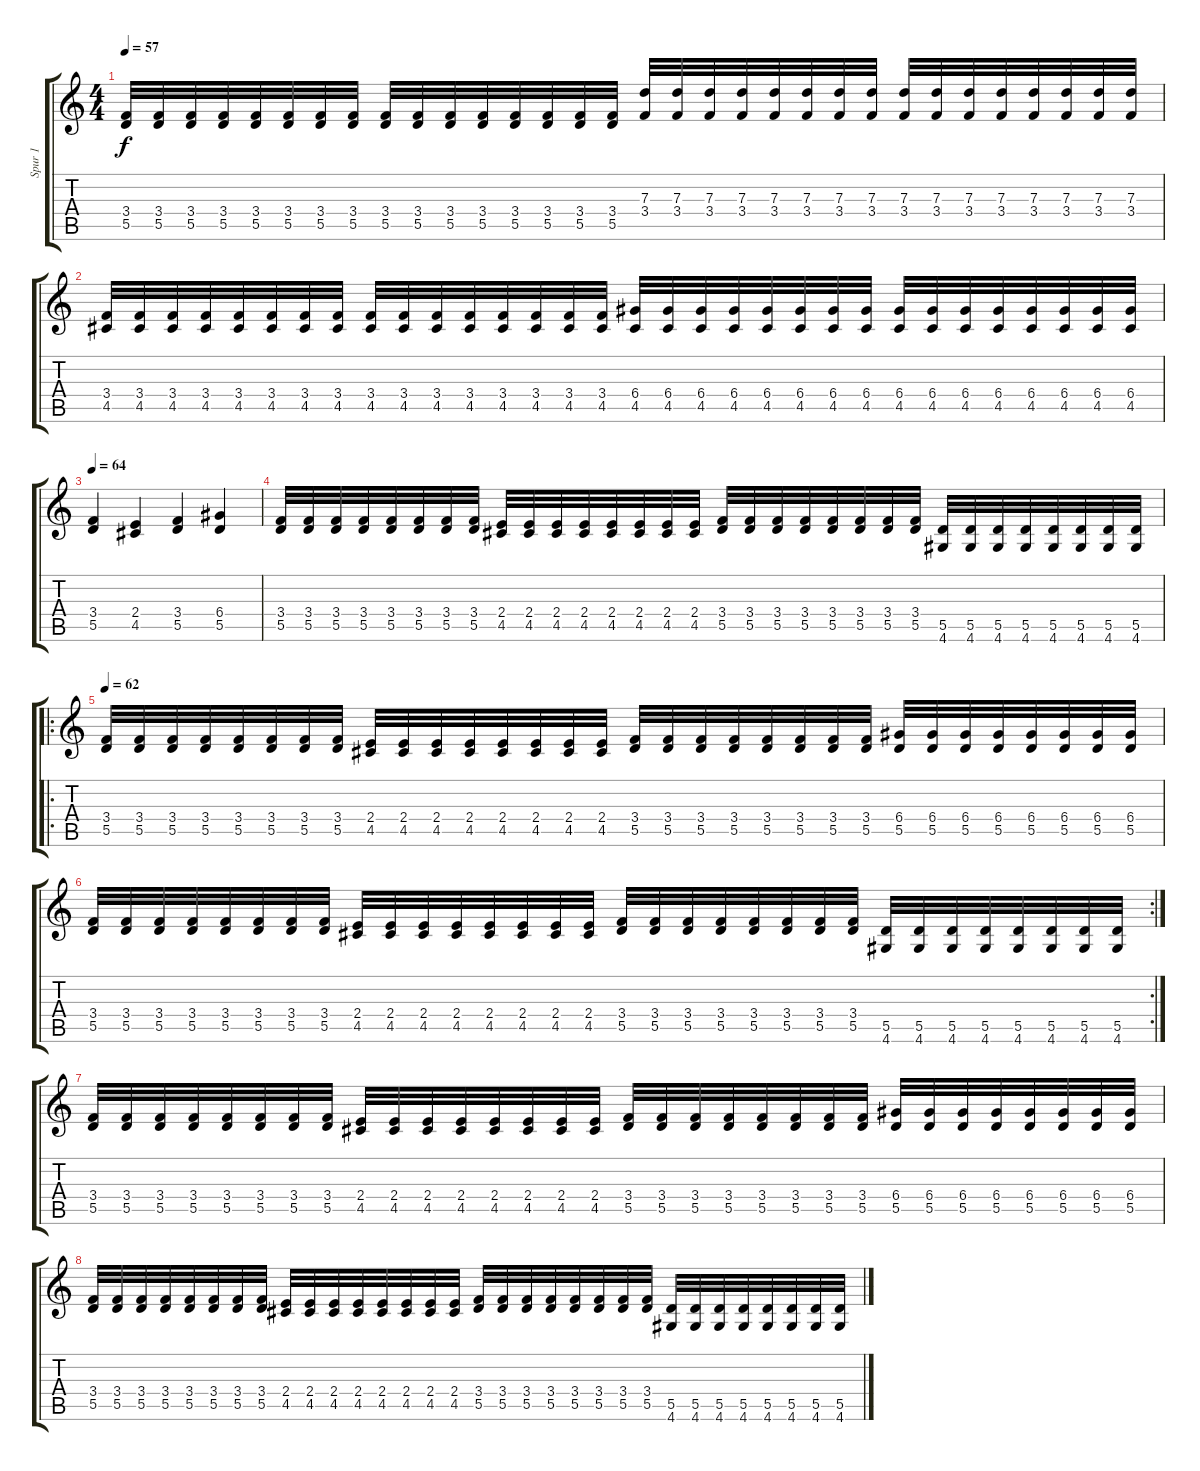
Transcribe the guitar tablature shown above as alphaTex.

\track ("Spur 1" "Spur 1") {instrument overdrivenguitar}
\staff {score tabs}
\tuning (E4 B3 G3 D3 A2 E2) {hide}
\ts (4 4)
\tempo 57
\clef g2
\ks c
(3.4 5.5).32{dy f} (3.4 5.5).32 (3.4 5.5).32 (3.4 5.5).32 (3.4 5.5).32 (3.4 5.5).32 (3.4 5.5).32 (3.4 5.5).32 (3.4 5.5).32 (3.4 5.5).32 (3.4 5.5).32 (3.4 5.5).32 (3.4 5.5).32 (3.4 5.5).32 (3.4 5.5).32 (3.4 5.5).32 (7.3 3.4).32 (7.3 3.4).32 (7.3 3.4).32 (7.3 3.4).32 (7.3 3.4).32 (7.3 3.4).32 (7.3 3.4).32 (7.3 3.4).32 (7.3 3.4).32 (7.3 3.4).32 (7.3 3.4).32 (7.3 3.4).32 (7.3 3.4).32 (7.3 3.4).32 (7.3 3.4).32 (7.3 3.4).32 |
(3.4 4.5).32 (3.4 4.5).32 (3.4 4.5).32 (3.4 4.5).32 (3.4 4.5).32 (3.4 4.5).32 (3.4 4.5).32 (3.4 4.5).32 (3.4 4.5).32 (3.4 4.5).32 (3.4 4.5).32 (3.4 4.5).32 (3.4 4.5).32 (3.4 4.5).32 (3.4 4.5).32 (3.4 4.5).32 (6.4 4.5).32 (6.4 4.5).32 (6.4 4.5).32 (6.4 4.5).32 (6.4 4.5).32 (6.4 4.5).32 (6.4 4.5).32 (6.4 4.5).32 (6.4 4.5).32 (6.4 4.5).32 (6.4 4.5).32 (6.4 4.5).32 (6.4 4.5).32 (6.4 4.5).32 (6.4 4.5).32 (6.4 4.5).32 |
\tempo 61
\tempo 64
(3.4 5.5).4 (2.4 4.5).4 (3.4 5.5).4 (6.4 5.5).4 |
(3.4 5.5).32 (3.4 5.5).32 (3.4 5.5).32 (3.4 5.5).32 (3.4 5.5).32 (3.4 5.5).32 (3.4 5.5).32 (3.4 5.5).32 (2.4 4.5).32 (2.4 4.5).32 (2.4 4.5).32 (2.4 4.5).32 (2.4 4.5).32 (2.4 4.5).32 (2.4 4.5).32 (2.4 4.5).32 (3.4 5.5).32 (3.4 5.5).32 (3.4 5.5).32 (3.4 5.5).32 (3.4 5.5).32 (3.4 5.5).32 (3.4 5.5).32 (3.4 5.5).32 (5.5 4.6).32 (5.5 4.6).32 (5.5 4.6).32 (5.5 4.6).32 (5.5 4.6).32 (5.5 4.6).32 (5.5 4.6).32 (5.5 4.6).32 |
\ro
\tempo 62
(3.4 5.5).32 (3.4 5.5).32 (3.4 5.5).32 (3.4 5.5).32 (3.4 5.5).32 (3.4 5.5).32 (3.4 5.5).32 (3.4 5.5).32 (2.4 4.5).32 (2.4 4.5).32 (2.4 4.5).32 (2.4 4.5).32 (2.4 4.5).32 (2.4 4.5).32 (2.4 4.5).32 (2.4 4.5).32 (3.4 5.5).32 (3.4 5.5).32 (3.4 5.5).32 (3.4 5.5).32 (3.4 5.5).32 (3.4 5.5).32 (3.4 5.5).32 (3.4 5.5).32 (6.4 5.5).32 (6.4 5.5).32 (6.4 5.5).32 (6.4 5.5).32 (6.4 5.5).32 (6.4 5.5).32 (6.4 5.5).32 (6.4 5.5).32 |
\rc 2
(3.4 5.5).32 (3.4 5.5).32 (3.4 5.5).32 (3.4 5.5).32 (3.4 5.5).32 (3.4 5.5).32 (3.4 5.5).32 (3.4 5.5).32 (2.4 4.5).32 (2.4 4.5).32 (2.4 4.5).32 (2.4 4.5).32 (2.4 4.5).32 (2.4 4.5).32 (2.4 4.5).32 (2.4 4.5).32 (3.4 5.5).32 (3.4 5.5).32 (3.4 5.5).32 (3.4 5.5).32 (3.4 5.5).32 (3.4 5.5).32 (3.4 5.5).32 (3.4 5.5).32 (5.5 4.6).32 (5.5 4.6).32 (5.5 4.6).32 (5.5 4.6).32 (5.5 4.6).32 (5.5 4.6).32 (5.5 4.6).32 (5.5 4.6).32 |
(3.4 5.5).32 (3.4 5.5).32 (3.4 5.5).32 (3.4 5.5).32 (3.4 5.5).32 (3.4 5.5).32 (3.4 5.5).32 (3.4 5.5).32 (2.4 4.5).32 (2.4 4.5).32 (2.4 4.5).32 (2.4 4.5).32 (2.4 4.5).32 (2.4 4.5).32 (2.4 4.5).32 (2.4 4.5).32 (3.4 5.5).32 (3.4 5.5).32 (3.4 5.5).32 (3.4 5.5).32 (3.4 5.5).32 (3.4 5.5).32 (3.4 5.5).32 (3.4 5.5).32 (6.4 5.5).32 (6.4 5.5).32 (6.4 5.5).32 (6.4 5.5).32 (6.4 5.5).32 (6.4 5.5).32 (6.4 5.5).32 (6.4 5.5).32 |
(3.4 5.5).32 (3.4 5.5).32 (3.4 5.5).32 (3.4 5.5).32 (3.4 5.5).32 (3.4 5.5).32 (3.4 5.5).32 (3.4 5.5).32 (2.4 4.5).32 (2.4 4.5).32 (2.4 4.5).32 (2.4 4.5).32 (2.4 4.5).32 (2.4 4.5).32 (2.4 4.5).32 (2.4 4.5).32 (3.4 5.5).32 (3.4 5.5).32 (3.4 5.5).32 (3.4 5.5).32 (3.4 5.5).32 (3.4 5.5).32 (3.4 5.5).32 (3.4 5.5).32 (5.5 4.6).32 (5.5 4.6).32 (5.5 4.6).32 (5.5 4.6).32 (5.5 4.6).32 (5.5 4.6).32 (5.5 4.6).32 (5.5 4.6).32
